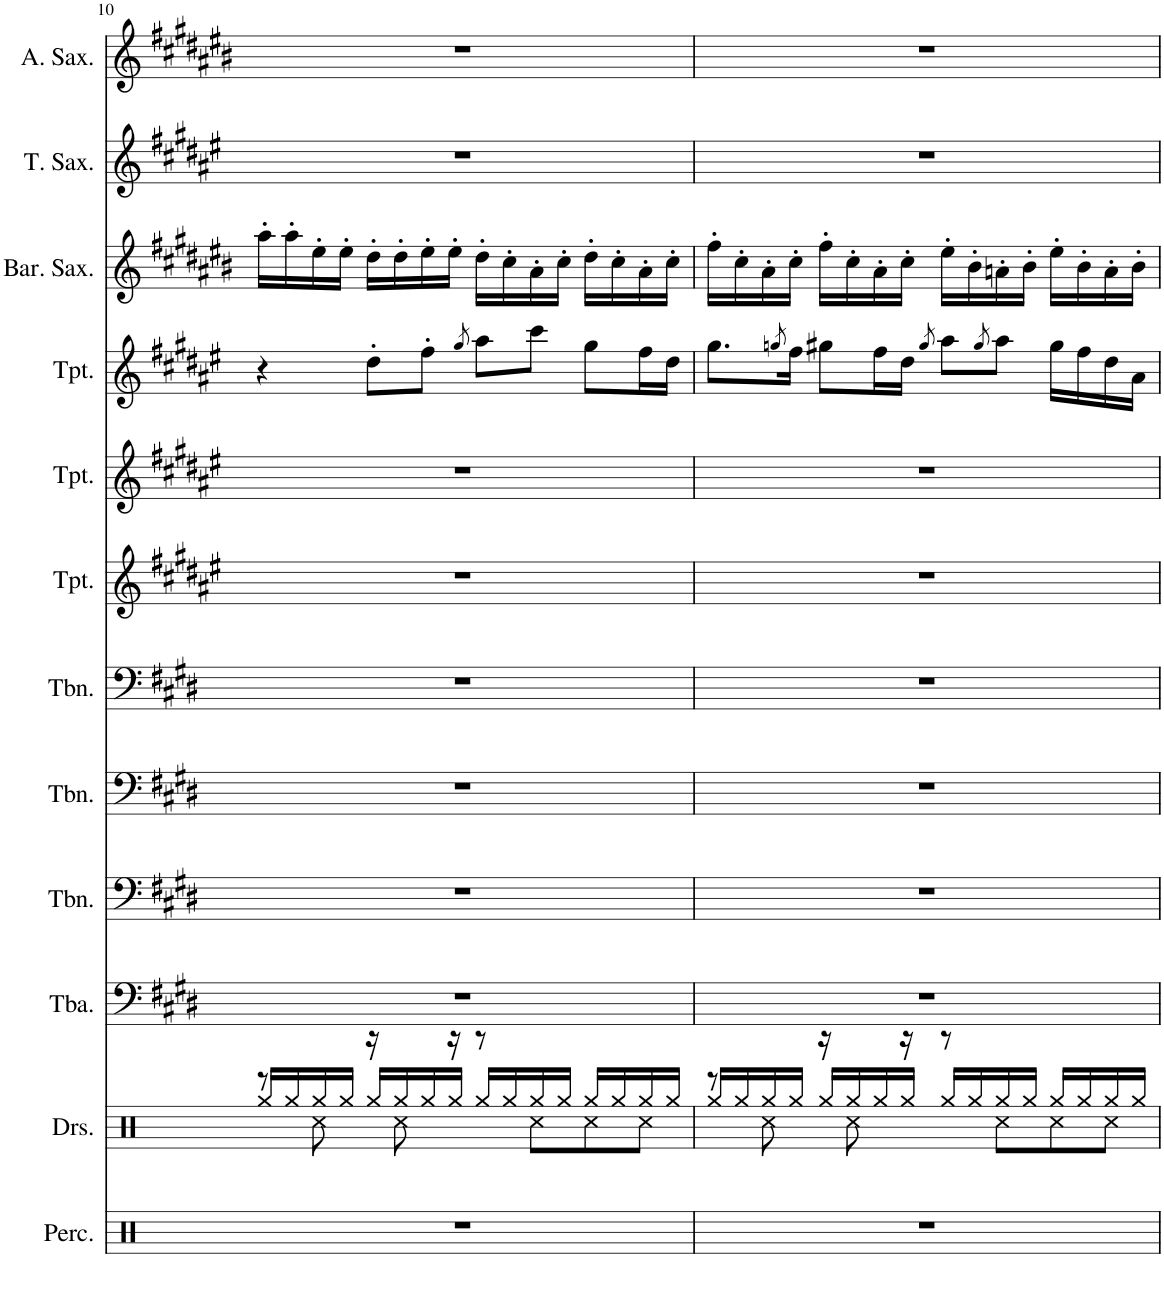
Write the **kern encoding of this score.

**kern	**kern	**kern	**kern	**kern	**kern	**kern	**kern	**kern	**kern	**kern	**kern
*part12	*part11	*part10	*part9	*part8	*part7	*part6	*part5	*part4	*part3	*part2	*part1
*staff12	*staff11	*staff10	*staff9	*staff8	*staff7	*staff6	*staff5	*staff4	*staff3	*staff2	*staff1
*I"Percussion	*I"Drumset	*I"Tuba	*I"Trombone	*I"Trombone	*I"Trombone	*I"Trumpet	*I"Trumpet	*I"Trumpet	*I"Baritone Saxophone	*I"Tenor Saxophone	*I"Alto Saxophone
*I'Perc.	*I'Drs.	*I'Tba.	*I'Tbn.	*I'Tbn.	*I'Tbn.	*I'Tpt.	*I'Tpt.	*I'Tpt.	*I'Bar. Sax.	*I'T. Sax.	*I'A. Sax.
!!LO:PB:g=z
*clefX	*clefX	*clefF4	*clefF4	*clefF4	*clefF4	*clefG2	*clefG2	*clefG2	*clefG2	*clefG2	*clefG2
*	*	*	*	*	*	*Trd1c2	*Trd1c2	*Trd1c2	*Trd12c21	*Trd8c14	*Trd5c9
*k[]	*k[]	*k[f#c#g#d#]	*k[f#c#g#d#]	*k[f#c#g#d#]	*k[f#c#g#d#]	*k[f#c#g#d#a#e#]	*k[f#c#g#d#a#e#]	*k[f#c#g#d#a#e#]	*k[f#c#g#d#a#e#b#]	*k[f#c#g#d#a#e#]	*k[f#c#g#d#a#e#b#]
*M4/4	*M4/4	*M4/4	*M4/4	*M4/4	*M4/4	*M4/4	*M4/4	*M4/4	*M4/4	*M4/4	*M4/4
=10	=10	=10	=10	=10	=10	=10	=10	=10	=10	=10	=10
*	*^	*	*	*	*	*	*	*	*	*	*
1r	8r	16Rgg/LL	1r	1r	1r	1r	1r	1r	4r	16aa#'\LL	1r	1r
.	.	16Rgg/	.	.	.	.	.	.	.	16aa#'\	.	.
.	8Rcc\	16Rgg/	.	.	.	.	.	.	.	16ee#'\	.	.
.	.	16Rgg/JJ	.	.	.	.	.	.	.	16ee#'\JJ	.	.
.	16r	16Rgg/LL	.	.	.	.	.	.	8dd#'\L	16dd#'\LL	.	.
.	8Rcc\	16Rgg/	.	.	.	.	.	.	.	16dd#'\	.	.
.	.	16Rgg/	.	.	.	.	.	.	8ff#'\J	16ee#'\	.	.
.	16r	16Rgg/JJ	.	.	.	.	.	.	.	16ee#'\JJ	.	.
.	.	.	.	.	.	.	.	.	8qgg#/	.	.	.
.	8r	16Rgg/LL	.	.	.	.	.	.	8aa#\L	16dd#'\LL	.	.
.	.	16Rgg/	.	.	.	.	.	.	.	16cc#'\	.	.
.	8Rcc\L	16Rgg/	.	.	.	.	.	.	8ccc#\J	16a#'\	.	.
.	.	16Rgg/JJ	.	.	.	.	.	.	.	16cc#'\JJ	.	.
.	8Rcc\	16Rgg/LL	.	.	.	.	.	.	8gg#\L	16dd#'\LL	.	.
.	.	16Rgg/	.	.	.	.	.	.	.	16cc#'\	.	.
.	8Rcc\J	16Rgg/	.	.	.	.	.	.	16ff#\L	16a#'\	.	.
.	.	16Rgg/JJ	.	.	.	.	.	.	16dd#\JJ	16cc#'\JJ	.	.
=11	=11	=11	=11	=11	=11	=11	=11	=11	=11	=11	=11	=11
1r	8r	16Rgg/LL	1r	1r	1r	1r	1r	1r	8.gg#\L	16ff#'\LL	1r	1r
.	.	16Rgg/	.	.	.	.	.	.	.	16cc#'\	.	.
.	8Rcc\	16Rgg/	.	.	.	.	.	.	.	16a#'\	.	.
.	.	.	.	.	.	.	.	.	8qggn/	.	.	.
.	.	16Rgg/JJ	.	.	.	.	.	.	16ff#\Jk	16cc#'\JJ	.	.
.	16r	16Rgg/LL	.	.	.	.	.	.	8gg#X\L	16ff#'\LL	.	.
.	8Rcc\	16Rgg/	.	.	.	.	.	.	.	16cc#'\	.	.
.	.	16Rgg/	.	.	.	.	.	.	16ff#\L	16a#'\	.	.
.	16r	16Rgg/JJ	.	.	.	.	.	.	16dd#\JJ	16cc#'\JJ	.	.
.	.	.	.	.	.	.	.	.	8qgg#/	.	.	.
.	8r	16Rgg/LL	.	.	.	.	.	.	8aa#\L	16ee#'\LL	.	.
.	.	16Rgg/	.	.	.	.	.	.	.	16b#'\	.	.
.	.	.	.	.	.	.	.	.	8qgg#/	.	.	.
.	8Rcc\L	16Rgg/	.	.	.	.	.	.	8aa#\J	16an'\	.	.
.	.	16Rgg/JJ	.	.	.	.	.	.	.	16b#'\JJ	.	.
.	8Rcc\	16Rgg/LL	.	.	.	.	.	.	16gg#\LL	16ee#'\LL	.	.
.	.	16Rgg/	.	.	.	.	.	.	16ff#\	16b#'\	.	.
.	8Rcc\J	16Rgg/	.	.	.	.	.	.	16dd#\	16a'\	.	.
.	.	16Rgg/JJ	.	.	.	.	.	.	16a#\JJ	16b#'\JJ	.	.
*	*v	*v	*	*	*	*	*	*	*	*	*	*
=	=	=	=	=	=	=	=	=	=	=	=
*-	*-	*-	*-	*-	*-	*-	*-	*-	*-	*-	*-
